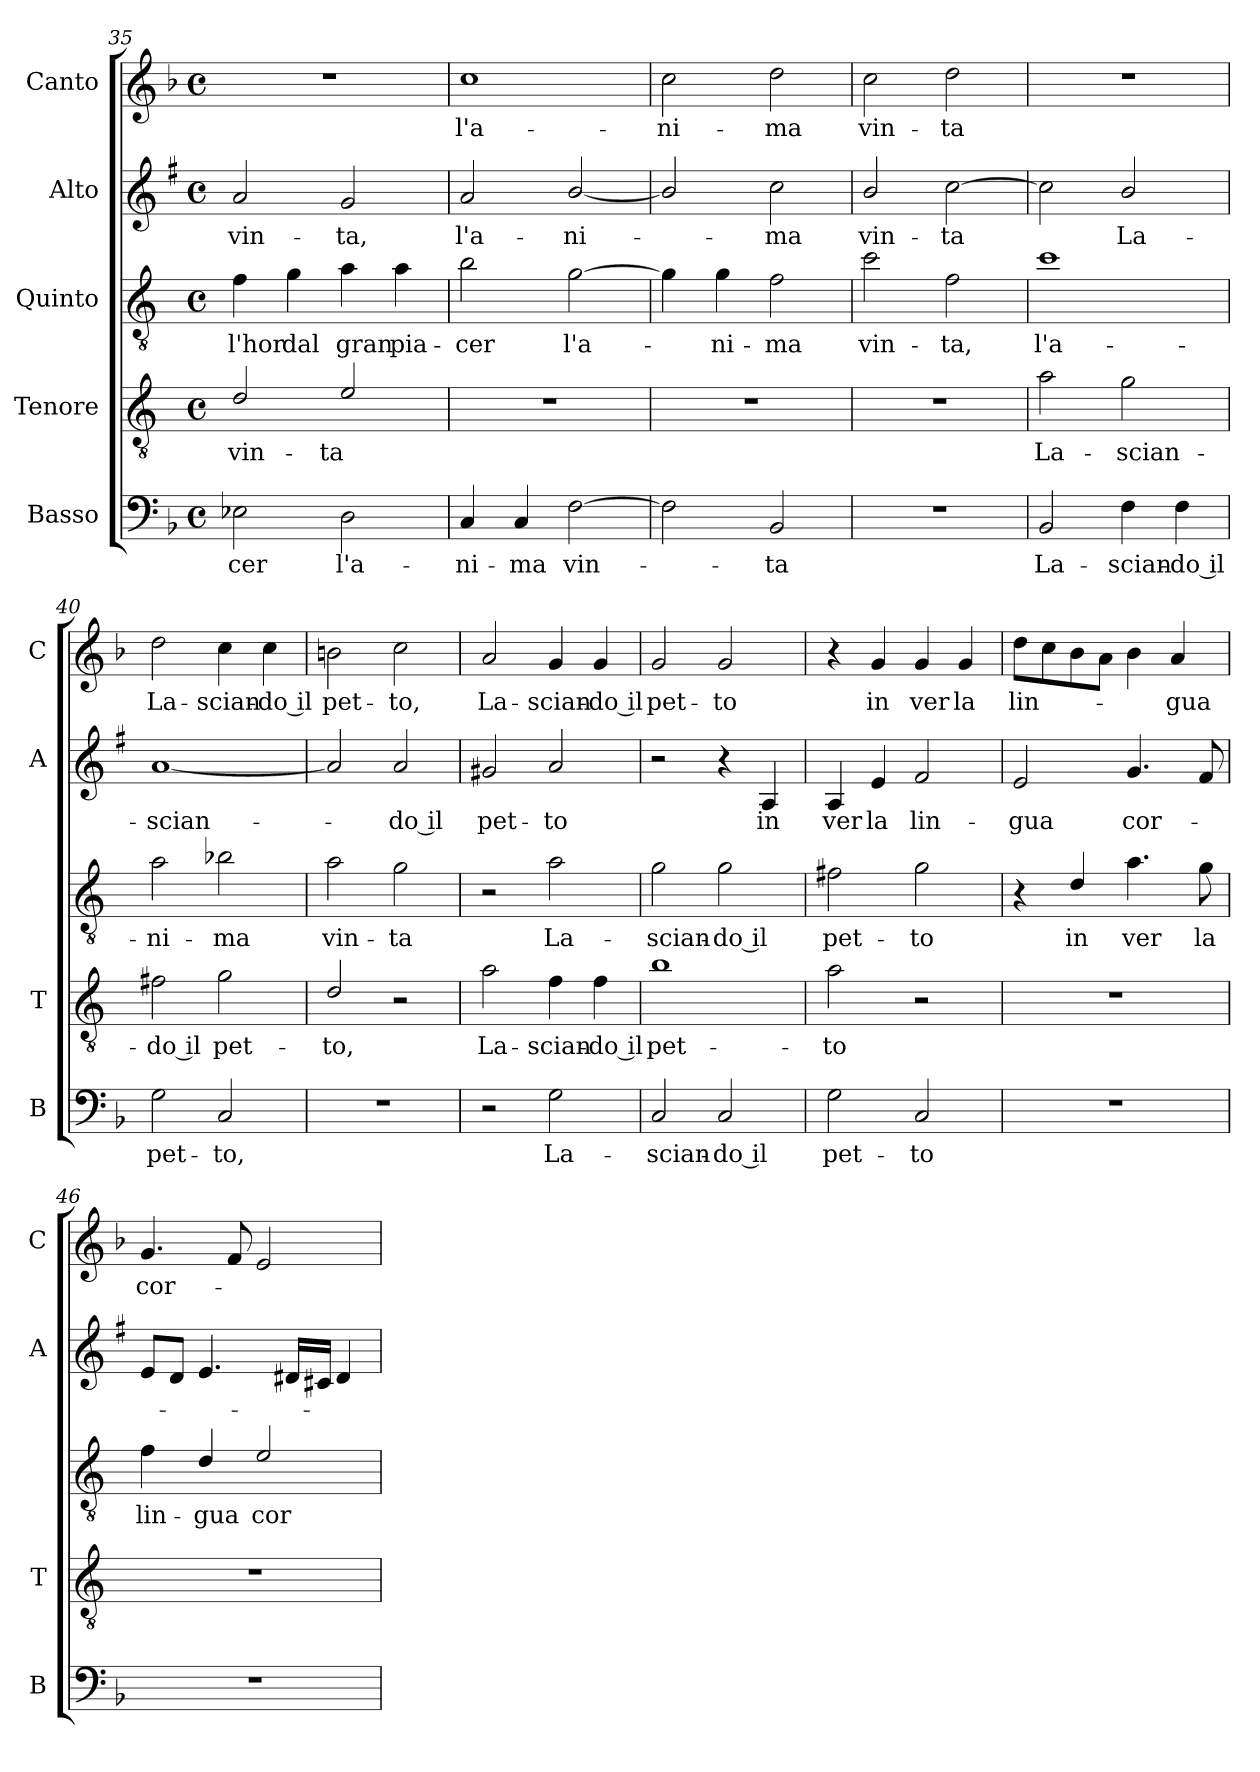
**kern	**text	**kern	**text	**kern	**text	**kern	**text	**kern	**text
*part5	*part5	*part4	*part4	*part3	*part3	*part2	*part2	*part1	*part1
*staff5	*staff5	*staff4	*staff4	*staff3	*staff3	*staff2	*staff2	*staff1	*staff1
*I"Basso	*	*I"Tenore	*	*I"Quinto	*	*I"Alto	*	*I"Canto	*
*I'B	*	*I'T	*	*	*	*I'A	*	*I'C	*
!!LO:PB:g=z
*clefF4	*	*clefGv2	*	*clefGv2	*	*clefG2	*	*clefG2	*
*	*	*ITrd4c7	*	*ITrd4c7	*	*ITrd1c2	*	*	*
*k[b-]	*	*k[b-]	*	*k[b-]	*	*k[b-]	*	*k[b-]	*
*F:	*	*F:	*	*F:	*	*F:	*	*F:	*
*M4/4	*	*M4/4	*	*M4/4	*	*M4/4	*	*M4/4	*
*met(c)	*	*met(c)	*	*met(c)	*	*met(c)	*	*met(c)	*
=35	=35	=35	=35	=35	=35	=35	=35	=35	=35
!	!LO:LY:b	!	!LO:LY:b	!	!LO:LY:b	!	!LO:LY:b	!	!
2E-X\	-cer	2G/	vin-	4B-\	l'hor	2g/	vin-	1r	.
!	!	!	!	!	!LO:LY:b	!	!	!	!
.	.	.	.	4c\	dal	.	.	.	.
!	!LO:LY:b	!	!LO:LY:b	!	!LO:LY:b	!	!LO:LY:b	!	!
2D\	l'a-	2A/	-ta	4d\	gran	2f/	-ta,	.	.
!	!	!	!	!	!LO:LY:b	!	!	!	!
.	.	.	.	4d\	pia-	.	.	.	.
=36	=36	=36	=36	=36	=36	=36	=36	=36	=36
!	!LO:LY:b	!	!	!	!LO:LY:b	!	!LO:LY:b	!	!LO:LY:b
4C/	-ni-	1r	.	2e\	-cer	2g/	l'a-	1cc	l'a-
!	!LO:LY:b	!	!	!	!	!	!	!	!
4C/	-ma	.	.	.	.	.	.	.	.
!	!LO:LY:b	!	!	!	!LO:LY:b	!	!LO:LY:b	!	!
[2F\	vin-	.	.	[2c\	l'a-	[2a/	-ni-	.	.
=37	=37	=37	=37	=37	=37	=37	=37	=37	=37
!	!	!	!	!	!	!	!	!	!LO:LY:b
2F\]	.	1r	.	4c\]	.	2a/]	.	2cc\	-ni-
!	!	!	!	!	!LO:LY:b	!	!	!	!
.	.	.	.	4c\	-ni-	.	.	.	.
!	!LO:LY:b	!	!	!	!LO:LY:b	!	!LO:LY:b	!	!LO:LY:b
2BB-/	-ta	.	.	2B-\	-ma	2b-\	-ma	2dd\	-ma
=38	=38	=38	=38	=38	=38	=38	=38	=38	=38
!	!	!	!	!	!LO:LY:b	!	!LO:LY:b	!	!LO:LY:b
1r	.	1r	.	2f\	vin-	2a/	vin-	2cc\	vin-
!	!	!	!	!	!LO:LY:b	!	!LO:LY:b	!	!LO:LY:b
.	.	.	.	2B-\	-ta,	[2b-\	-ta	2dd\	-ta
=39	=39	=39	=39	=39	=39	=39	=39	=39	=39
!	!LO:LY:b	!	!LO:LY:b	!	!LO:LY:b	!	!	!	!
2BB-/	La-	2d\	La-	1f	l'a-	2b-\]	.	1r	.
!	!LO:LY:b	!	!LO:LY:b	!	!	!	!LO:LY:b	!	!
4F\	-scian-	2c\	-scian-	.	.	2a/	La-	.	.
!	!LO:LY:b	!	!	!	!	!	!	!	!
4F\	-do il	.	.	.	.	.	.	.	.
=40	=40	=40	=40	=40	=40	=40	=40	=40	=40
!	!LO:LY:b	!	!LO:LY:b	!	!LO:LY:b	!	!LO:LY:b	!	!LO:LY:b
2G\	pet-	2Bn\	-do il	2d\	-ni-	[1g	-scian-	2dd\	La-
!	!LO:LY:b	!	!LO:LY:b	!	!LO:LY:b	!	!	!	!LO:LY:b
2C/	-to,	2c\	pet-	2e-X\	-ma	.	.	4cc\	-scian-
!	!	!	!	!	!	!	!	!	!LO:LY:b
.	.	.	.	.	.	.	.	4cc\	-do il
=41	=41	=41	=41	=41	=41	=41	=41	=41	=41
!	!	!	!LO:LY:b	!	!LO:LY:b	!	!	!	!LO:LY:b
1r	.	2G/	-to,	2d\	vin-	2g/]	.	2bn\	pet-
!	!	!	!	!	!LO:LY:b	!	!LO:LY:b	!	!LO:LY:b
.	.	2r	.	2c\	-ta	2g/	-do il	2cc\	-to,
!!LO:LB:g=z
=42	=42	=42	=42	=42	=42	=42	=42	=42	=42
!	!	!	!LO:LY:b	!	!	!	!LO:LY:b	!	!LO:LY:b
2r	.	2d\	La-	2r	.	2f#X/	pet-	2a/	La-
!	!LO:LY:b	!	!LO:LY:b	!	!LO:LY:b	!	!LO:LY:b	!	!LO:LY:b
2G\	La-	4B-\	-scian-	2d\	La-	2g/	-to	4g/	-scian-
!	!	!	!LO:LY:b	!	!	!	!	!	!LO:LY:b
.	.	4B-\	-do il	.	.	.	.	4g/	-do il
=43	=43	=43	=43	=43	=43	=43	=43	=43	=43
!	!LO:LY:b	!	!LO:LY:b	!	!LO:LY:b	!	!	!	!LO:LY:b
2C/	-scian-	1e	pet-	2c\	-scian-	2r	.	2g/	pet-
!	!LO:LY:b	!	!	!	!LO:LY:b	!	!	!	!LO:LY:b
2C/	-do il	.	.	2c\	-do il	4r	.	2g/	-to
!	!	!	!	!	!	!	!LO:LY:b	!	!
.	.	.	.	.	.	4G/	in	.	.
=44	=44	=44	=44	=44	=44	=44	=44	=44	=44
!	!LO:LY:b	!	!LO:LY:b	!	!LO:LY:b	!	!LO:LY:b	!	!
2G\	pet-	2d\	-to	2Bn\	pet-	4G/	ver	4r	.
!	!	!	!	!	!	!	!LO:LY:b	!	!LO:LY:b
.	.	.	.	.	.	4d/	la	4g/	in
!	!LO:LY:b	!	!	!	!LO:LY:b	!	!LO:LY:b	!	!LO:LY:b
2C/	-to	2r	.	2c\	-to	2e/	lin-	4g/	ver
!	!	!	!	!	!	!	!	!	!LO:LY:b
.	.	.	.	.	.	.	.	4g/	la
=45	=45	=45	=45	=45	=45	=45	=45	=45	=45
!	!	!	!	!	!	!	!LO:LY:b	!	!LO:LY:b
1r	.	1r	.	4r	.	2d/	-gua	8dd\L	lin-
.	.	.	.	.	.	.	.	8cc\	.
!	!	!	!	!	!LO:LY:b	!	!	!	!
.	.	.	.	4G/	in	.	.	8b-\	.
.	.	.	.	.	.	.	.	8a\J	.
!	!	!	!	!	!LO:LY:b	!	!LO:LY:b	!	!
.	.	.	.	4.d\	ver	4.f/	cor-	4b-\	.
!	!	!	!	!	!	!	!	!	!LO:LY:b
.	.	.	.	.	.	.	.	4a/	-gua
!	!	!	!	!	!LO:LY:b	!	!	!	!
.	.	.	.	8c\	la	8e/	.	.	.
=46	=46	=46	=46	=46	=46	=46	=46	=46	=46
!	!	!	!	!	!LO:LY:b	!	!	!	!LO:LY:b
1r	.	1r	.	4B-\	lin-	8d/L	.	4.g/	cor-
.	.	.	.	.	.	8c/J	.	.	.
!	!	!	!	!	!LO:LY:b	!	!	!	!
.	.	.	.	4G/	-gua	4.d/	.	.	.
.	.	.	.	.	.	.	.	8f/	.
!	!	!	!	!	!LO:LY:b	!	!	!	!
.	.	.	.	2A/	cor-	.	.	2e/	.
.	.	.	.	.	.	16c#X/LL	.	.	.
.	.	.	.	.	.	16Bn/JJ	.	.	.
.	.	.	.	.	.	4c#/	.	.	.
=	=	=	=	=	=	=	=	=	=
*-	*-	*-	*-	*-	*-	*-	*-	*-	*-
